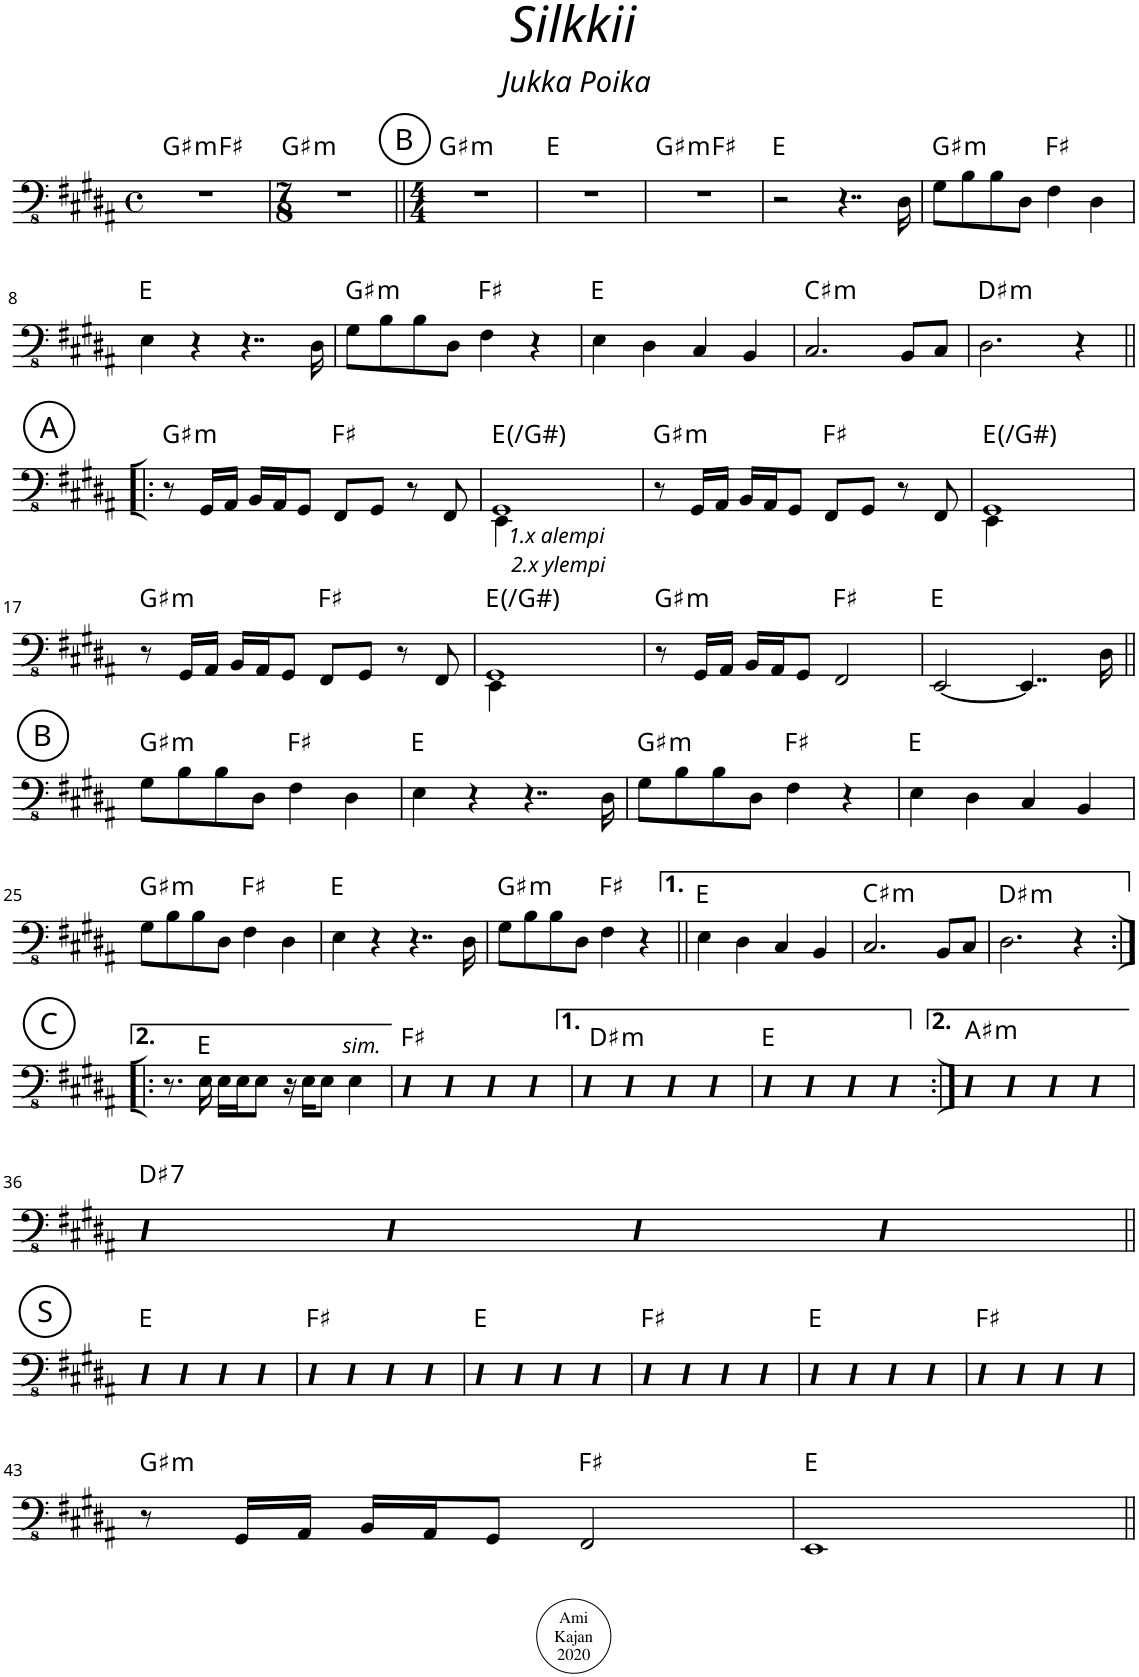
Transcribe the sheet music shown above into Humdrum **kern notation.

**kern	**harte
*part1	*part1
*staff1	*
*I"Acoustic Bass	*
*I'Bass	*
*clefFv4	*
*k[f#c#g#d#a#]	*
*M4/4	*
*met(c)	*
=1	=1
!	!LO:H:kt=m
*^	*
1r	2ryy	G#:min
.	2ryy	F#:maj
*v	*v	*
=2	=2
*M7/8	*
*^	*
!	!	!LO:H:kt=m
*v	*v	*
2..r	G#:min
!!LO:REH:place=s1:a:cj:enc=circle:fs=14:t=B
=3||	=3||
*M4/4	*
!	!LO:H:kt=m
1r	G#:min
=4	=4
1r	E:maj
=5	=5
!	!LO:H:kt=m
*^	*
1r	2ryy	G#:min
.	2ryy	F#:maj
*v	*v	*
=6	=6
2r	E:maj
4..r	.
16DD#\	.
=7	=7
!	!LO:H:kt=m
8GG#\L	G#:min
8BB\	.
8BB\	.
8DD#\J	.
4FF#\	F#:maj
4DD#\	.
!!LO:LB:g=z
=8	=8
4EE\	E:maj
4r	.
4..r	.
16DD#\	.
=9	=9
!	!LO:H:kt=m
8GG#\L	G#:min
8BB\	.
8BB\	.
8DD#\J	.
4FF#\	F#:maj
4r	.
=10	=10
4EE\	E:maj
4DD#\	.
4CC#/	.
4BBB/	.
=11	=11
!	!LO:H:kt=m
2.CC#/	C#:min
8BBB/L	.
8CC#/J	.
=12	=12
!	!LO:H:kt=m
2.DD#\	D#:min
4r	.
!!LO:LB:g=z
!!LO:REH:place=s1:a:cj:enc=circle:fs=14:t=A
=13!|:	=13!|:
!	!LO:H:kt=m
8r	G#:min
16GGG#/LL	.
16AAA#/JJ	.
16BBB/LL	.
16AAA#/J	.
8GGG#/J	.
8FFF#/L	F#:maj
8GGG#/J	.
8r	.
8FFF#/	.
=14	=14
*^	*
!LO:TX:b:i:t=1.x alempi	!	!
!LO:TX:b:t=2.x ylempi	!	!
1GGG#	4EEE\	E:maj
.	2.ryy	.
=15	=15	=15
!	!	!LO:H:kt=m
*v	*v	*
8r	G#:min
16GGG#/LL	.
16AAA#/JJ	.
16BBB/LL	.
16AAA#/J	.
8GGG#/J	.
8FFF#/L	F#:maj
8GGG#/J	.
8r	.
8FFF#/	.
=16	=16
*^	*
1GGG#	4EEE\	E:maj
.	2.ryy	.
!!LO:LB:g=z	!!
=17	=17	=17
!	!	!LO:H:kt=m
*v	*v	*
8r	G#:min
16GGG#/LL	.
16AAA#/JJ	.
16BBB/LL	.
16AAA#/J	.
8GGG#/J	.
8FFF#/L	F#:maj
8GGG#/J	.
8r	.
8FFF#/	.
=18	=18
*^	*
1GGG#	4EEE\	E:maj
.	2.ryy	.
=19	=19	=19
!	!	!LO:H:kt=m
*v	*v	*
8r	G#:min
16GGG#/LL	.
16AAA#/JJ	.
16BBB/LL	.
16AAA#/J	.
8GGG#/J	.
2FFF#/	F#:maj
=20	=20
[2EEE/	E:maj
4..EEE/]	.
16DD#\	.
!!LO:LB:g=z
!!LO:REH:place=s1:a:cj:enc=circle:fs=14:t=B
=21||	=21||
!	!LO:H:kt=m
8GG#\L	G#:min
8BB\	.
8BB\	.
8DD#\J	.
4FF#\	F#:maj
4DD#\	.
=22	=22
4EE\	E:maj
4r	.
4..r	.
16DD#\	.
=23	=23
!	!LO:H:kt=m
8GG#\L	G#:min
8BB\	.
8BB\	.
8DD#\J	.
4FF#\	F#:maj
4r	.
=24	=24
4EE\	E:maj
4DD#\	.
4CC#/	.
4BBB/	.
!!LO:LB:g=z
=25	=25
!	!LO:H:kt=m
8GG#\L	G#:min
8BB\	.
8BB\	.
8DD#\J	.
4FF#\	F#:maj
4DD#\	.
=26	=26
4EE\	E:maj
4r	.
4..r	.
16DD#\	.
=27	=27
!	!LO:H:kt=m
8GG#\L	G#:min
8BB\	.
8BB\	.
8DD#\J	.
4FF#\	F#:maj
4r	.
=28||	=28||
4EE\	E:maj
4DD#\	.
4CC#/	.
4BBB/	.
=29	=29
!	!LO:H:kt=m
2.CC#/	C#:min
8BBB/L	.
8CC#/J	.
=30	=30
!	!LO:H:kt=m
2.DD#\	D#:min
4r	.
!!LO:LB:g=z
!!LO:REH:place=s1:a:cj:enc=circle:fs=14:t=C
=31:|!|:	=31:|!|:
8.r	.
16EE\	E:maj
16EE\LL	.
16EE\J	.
8EE\J	.
16r	.
16EE\KL	.
8EE\J	.
!LO:TX:a:i:t=sim.	!
4EE\	.
=32	=32
4DD#	F#:maj
4DD#	.
4DD#	.
4DD#	.
=33	=33
!	!LO:H:kt=m
4DD#	D#:min
4DD#	.
4DD#	.
4DD#	.
=34	=34
4DD#	E:maj
4DD#	.
4DD#	.
4DD#	.
=35:|!	=35:|!
!	!LO:H:kt=m
4DD#	A#:min
4DD#	.
4DD#	.
4DD#	.
!!LO:LB:g=z
=36	=36
!	!LO:H:kt=7
4DD#	D#:7
4DD#	.
4DD#	.
4DD#	.
!!LO:LB:g=z
!!LO:REH:place=s1:a:cj:enc=circle:fs=14:t=S
=37||	=37||
4DD#	E:maj
4DD#	.
4DD#	.
4DD#	.
=38	=38
4DD#	F#:maj
4DD#	.
4DD#	.
4DD#	.
=39	=39
4DD#	E:maj
4DD#	.
4DD#	.
4DD#	.
=40	=40
4DD#	F#:maj
4DD#	.
4DD#	.
4DD#	.
=41	=41
4DD#	E:maj
4DD#	.
4DD#	.
4DD#	.
=42	=42
4DD#	F#:maj
4DD#	.
4DD#	.
4DD#	.
!!LO:LB:g=z
=43	=43
!	!LO:H:kt=m
8r	G#:min
16GGG#/LL	.
16AAA#/JJ	.
16BBB/LL	.
16AAA#/J	.
8GGG#/J	.
2FFF#/	F#:maj
=44	=44
1EEE	E:maj
=||	=||
*-	*-
